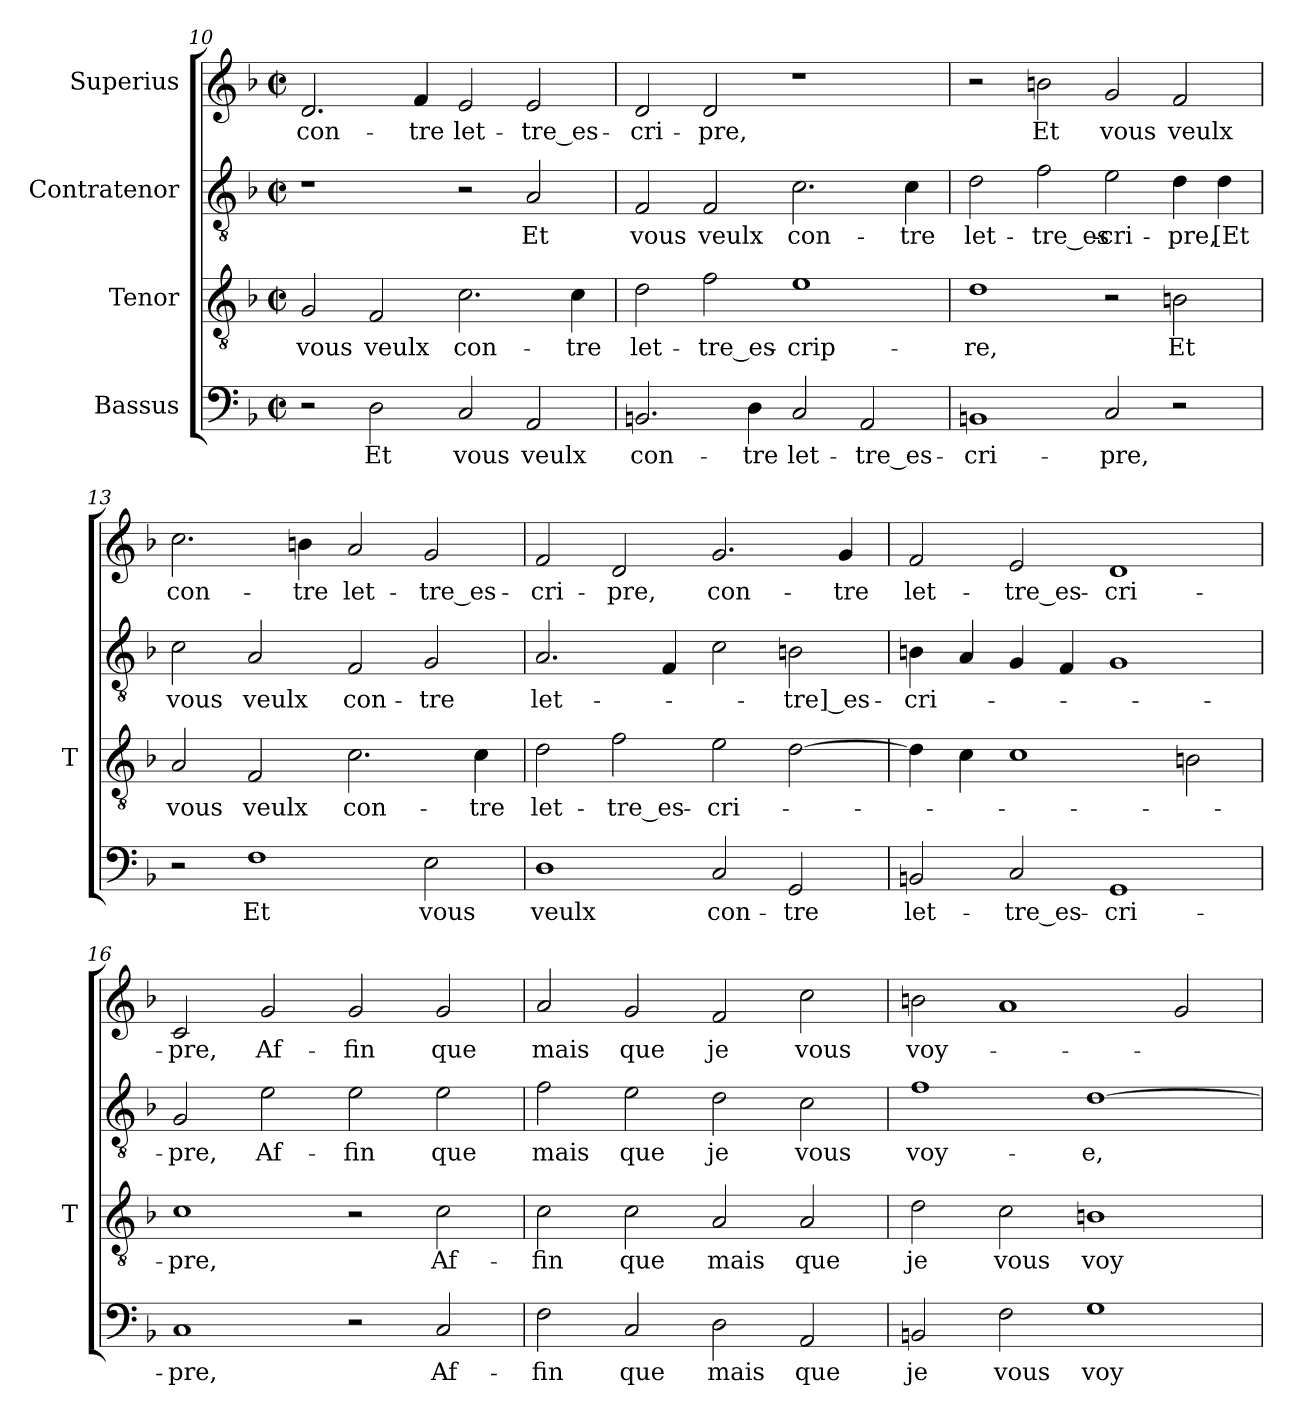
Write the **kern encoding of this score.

**kern	**text	**kern	**text	**kern	**text	**kern	**text
*part4	*part4	*part3	*part3	*part2	*part2	*part1	*part1
*staff4	*staff4	*staff3	*staff3	*staff2	*staff2	*staff1	*staff1
*I"Bassus	*	*I"Tenor	*	*I"Contratenor	*	*I"Superius	*
*	*	*I'T	*	*	*	*	*
!!LO:PB:g=z
*clefF4	*	*clefGv2	*	*clefGv2	*	*clefG2	*
*k[b-]	*	*k[b-]	*	*k[b-]	*	*k[b-]	*
*F:	*	*F:	*	*F:	*	*F:	*
*M2/2	*	*M2/2	*	*M2/2	*	*M2/2	*
*met(c|)	*	*met(c|)	*	*met(c|)	*	*met(c|)	*
=10	=10	=10	=10	=10	=10	=10	=10
2r	.	2G	-vous	1r	.	2.d	con-
2D	-Et	2F	-veulx	.	.	.	.
.	.	.	.	.	.	4f	-tre
2C	-vous	2.c	con-	2r	.	2e	let-
2AA	-veulx	.	.	2A	-Et	2e	tre_es-
.	.	4c	-tre	.	.	.	.
=11	=11	=11	=11	=11	=11	=11	=11
2.BB	con-	2d	let-	2F	-vous	2d	cri-
.	.	2f	tre_es-	2F	-veulx	2d	-pre,
4D	-tre	.	.	.	.	.	.
2C	let-	1e	crip-	2.c	con-	1r	.
2AA	tre_es-	.	.	.	.	.	.
.	.	.	.	4c	-tre	.	.
=12	=12	=12	=12	=12	=12	=12	=12
1BB	cri-	1d	-re,	2d	let-	2r	.
.	.	.	.	2f	tre_es-	2b	-Et
2C	-pre,	2r	.	2e	cri-	2g	-vous
2r	.	2B	-Et	4d	-pre,	2f	-veulx
.	.	.	.	4d	-[Et	.	.
=13	=13	=13	=13	=13	=13	=13	=13
2r	.	2A	-vous	2c	-vous	2.cc	con-
1F	-Et	2F	-veulx	2A	-veulx	.	.
.	.	.	.	.	.	4b	-tre
.	.	2.c	con-	2F	con-	2a	let-
2E	-vous	.	.	2G	-tre	2g	tre_es-
.	.	4c	-tre	.	.	.	.
=14	=14	=14	=14	=14	=14	=14	=14
1D	-veulx	2d	let-	2.A	let-	2f	cri-
.	.	2f	tre_es-	.	.	2d	-pre,
.	.	.	.	4F	.	.	.
2C	con-	2e	cri-	2c	.	2.g	con-
2GG	-tre	[2d	.	2B	tre]_es-	.	.
.	.	.	.	.	.	4g	-tre
=15	=15	=15	=15	=15	=15	=15	=15
2BB	let-	4d]	.	4B	cri-	2f	let-
.	.	4c	.	4A	.	.	.
2C	tre_es-	1c	.	4G	.	2e	tre_es-
.	.	.	.	4F	.	.	.
1GG	cri-	.	.	1G	.	1d	cri-
.	.	2Bn	.	.	.	.	.
=16	=16	=16	=16	=16	=16	=16	=16
1C	-pre,	1c	-pre,	2G	-pre,	2c	-pre,
.	.	.	.	2e	Af-	2g	Af-
2r	.	2r	.	2e	-fin	2g	-fin
2C	Af-	2c	Af-	2e	-que	2g	-que
=17	=17	=17	=17	=17	=17	=17	=17
2F	-fin	2c	-fin	2f	-mais	2a	-mais
2C	-que	2c	-que	2e	-que	2g	-que
2D	-mais	2A	-mais	2d	-je	2f	-je
2AA	-que	2A	-que	2c	-vous	2cc	-vous
=18	=18	=18	=18	=18	=18	=18	=18
2BB	-je	2d	-je	1f	voy-	2b	voy-
2F	-vous	2c	-vous	.	.	1a	.
1G	voy-	1B	voy-	[1d	-e,	.	.
.	.	.	.	.	.	2g	.
=	=	=	=	=	=	=	=
*-	*-	*-	*-	*-	*-	*-	*-
